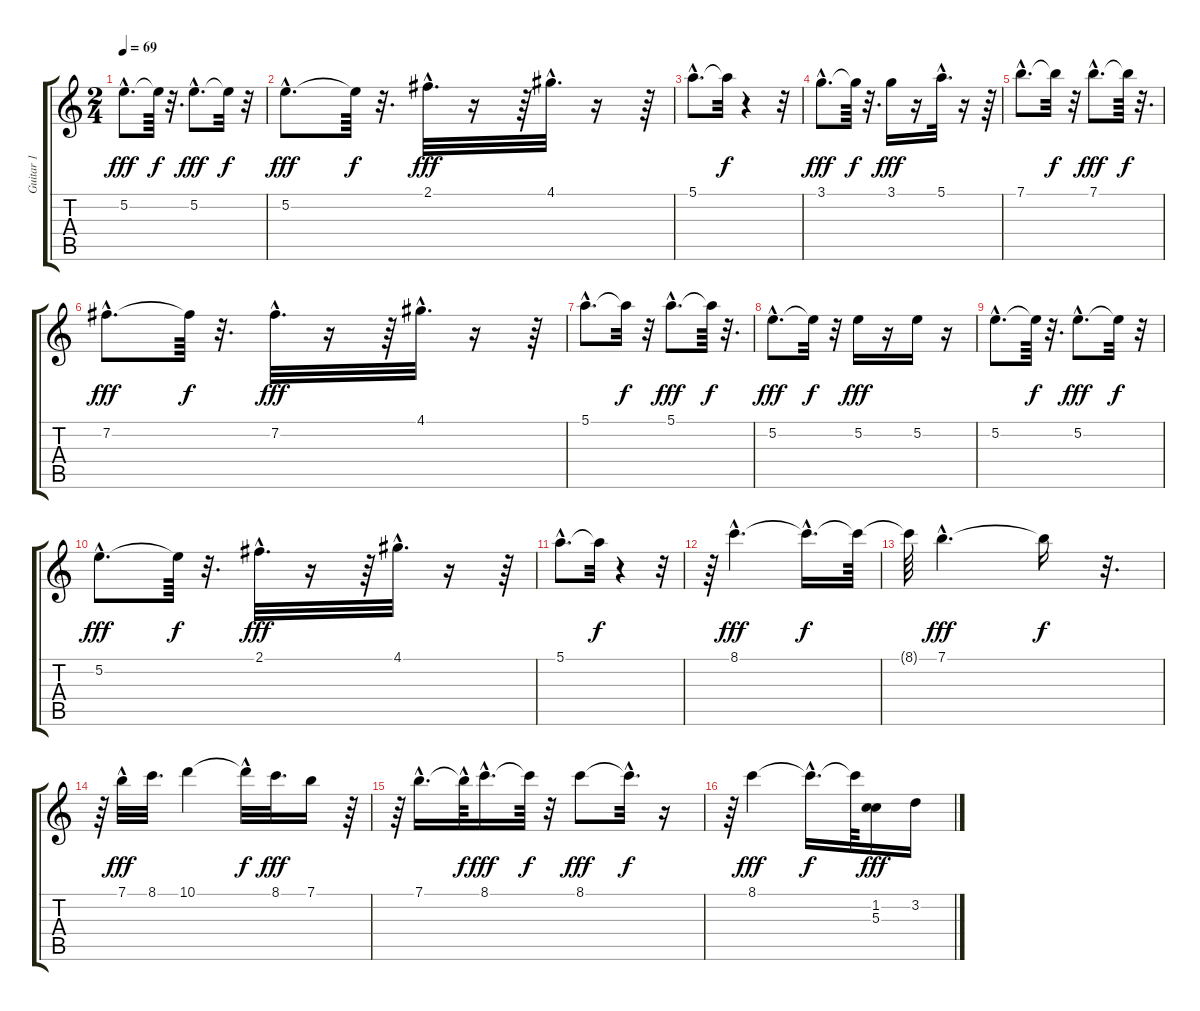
\track ("Guitar 1" "Guitar 1") {instrument acousticguitarnylon}
\staff {score tabs}
\tuning (E4 B3 G3 D3 A2 E2) {hide}
\ts (2 4)
\tempo 69
\clef g2
\ks c
5.2{hac}.8{d dy fff volume 9} 5.2{t}.64{dy f} r.32{d} 5.2{hac}.8{d dy fff volume 9} 5.2{t}.32{dy f} r.32 |
5.2{hac}.8{d dy fff volume 9} 5.2{t}.64{dy f} r.32{d} 2.1{hac}.32{d dy fff volume 9} r.16 r.64 4.1{hac}.32{d volume 9} r.16 r.64 |
5.1{hac}.8{d volume 9} 5.1{t}.32{dy f} r.4 r.32 |
3.1{hac}.8{d dy fff volume 10} 3.1{t}.64{dy f} r.32{d} 3.1.16{dy fff} r.16 5.1{hac}.32{d} r.16 r.64 |
7.1{hac}.8{d} 7.1{t}.32{dy f} r.32 7.1{hac}.8{d dy fff} 7.1{t}.64{dy f} r.32{d} |
7.2{hac}.8{d dy fff} 7.2{t}.64{dy f} r.32{d} 7.2{hac}.32{d dy fff} r.16 r.64 4.1{hac}.32{d} r.16 r.64 |
5.1{hac}.8{d} 5.1{t}.32{dy f} r.32 5.1{hac}.8{d dy fff} 5.1{t}.64{dy f} r.32{d} |
5.2{hac}.8{d dy fff} 5.2{t}.32{dy f} r.32 5.2.16{dy fff} r.16 5.2.16 r.16 |
5.2{hac}.8{d} 5.2{t}.64{dy f} r.32{d} 5.2{hac}.8{d dy fff} 5.2{t}.32{dy f} r.32 |
5.2{hac}.8{d dy fff} 5.2{t}.64{dy f} r.32{d} 2.1{hac}.32{d dy fff} r.16 r.64 4.1{hac}.32{d} r.16 r.64 |
5.1{hac}.8{d} 5.1{t}.32{dy f} r.4 r.32 |
r.64 8.1{hac}.4{d dy fff} 8.1{hac t}.16{d dy f} 8.1{t}.64 |
8.1{t}.64 7.1{hac}.4{d dy fff} 7.1{t}.16{dy f} r.32{d} |
r.64 7.1{hac}.32{dy fff} 8.1.32{d} 10.1.4 10.1{hac t}.32{dy f} 8.1.32{d dy fff} 7.1.16 r.64 |
r.64 7.1{hac}.16{d} 7.1{hac t}.64{dy f} 8.1{hac}.16{d dy fff} 8.1{t}.64{dy f} r.32 8.1.8{dy fff} 8.1{hac t}.32{d dy f} r.16 |
r.64 8.1.4{dy fff} 8.1{hac t}.16{d dy f} 8.1{t}.64 (1.2 5.3).16{dy fff} 3.2.16
